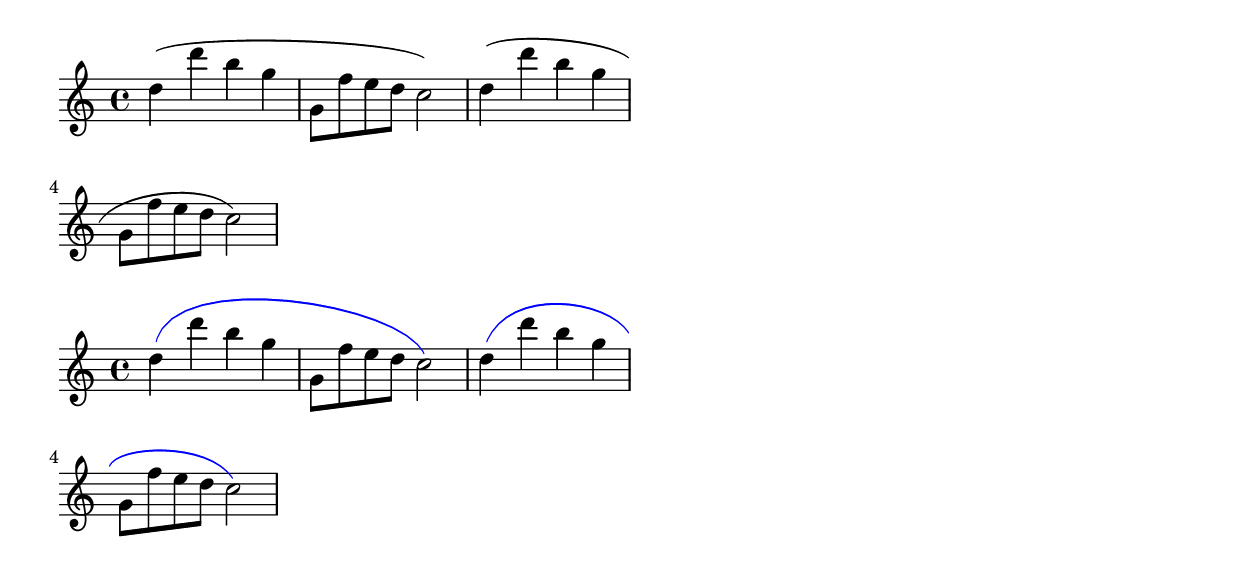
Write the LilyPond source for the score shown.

\version "2.15.39"

\header {
  texidoc = "The control points of a broken or unbroken slur may be offset by
@code{\\shape}.  The blue slurs are modified from the default slurs shown first."
}

\layout {
  indent = 0
  ragged-right = ##t
}

% unmodified
\relative c'' {
  d4( d' b g
  g,8 f' e d c2)
  d4( d' b g
  \break
  g,8 f' e d c2)
}

% modified
\relative c'' {
  \override Slur #'color = #blue
  \shape Slur #'((0 . -2) (-1 . 3.5) (0.5 . 0.5) (0 . -2.5))
  d4( d' b g g,8  f' e d c2)
  \shape Slur #'(
   ((0 . -2.5) (0 . 1.5) (0 . 1) (0 . -0.5))
   ((1 . 2.5) (0 . 1.5) (0 . 1) (0 . 0))
  )
  d4( d' b g
  \break
  g,8 f' e d c2)
}
